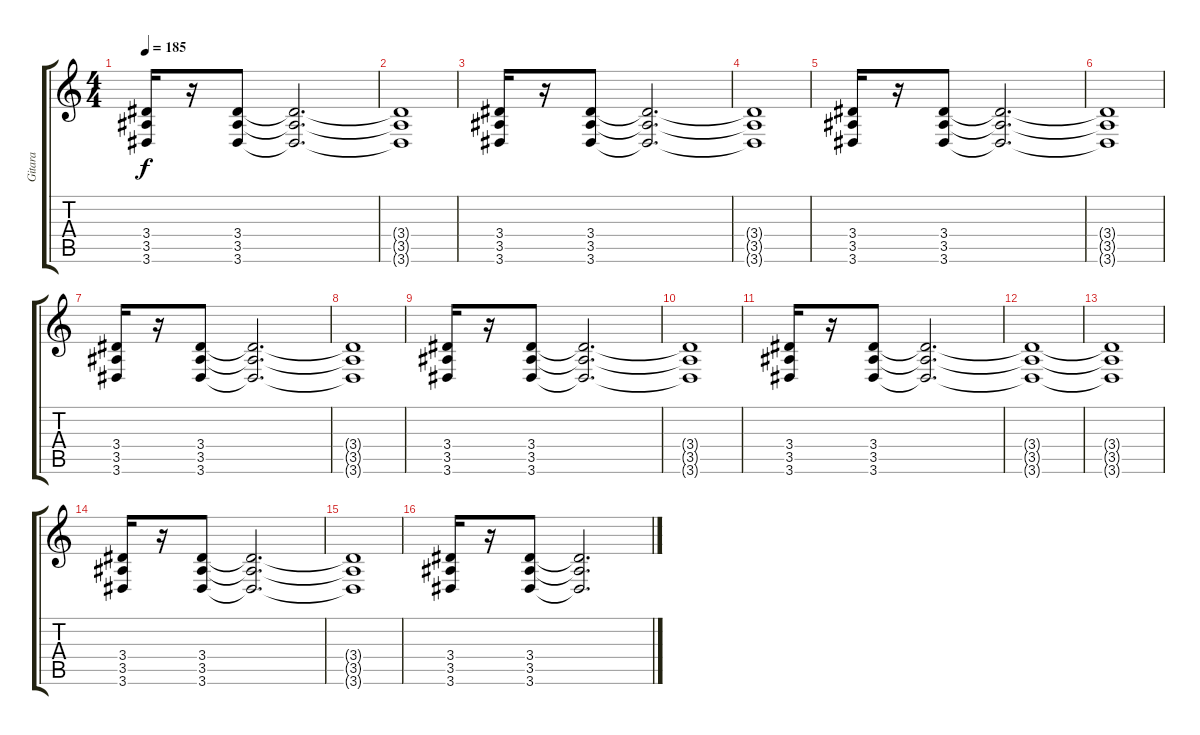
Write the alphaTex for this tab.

\track ("Gitara" "Gitara") {instrument distortionguitar}
\staff {score tabs}
\tuning (D4 A3 F3 C3 G2 C2) {hide}
\ts (4 4)
\tempo 185
\clef g2
\ks c
(3.4 3.5 3.6).16{dy f} r.16 (3.4 3.5 3.6).8 (3.4{t} 3.5{t} 3.6{t}).2{d} |
(3.4{t} 3.5{t} 3.6{t}).1 |
(3.4 3.5 3.6).16 r.16 (3.4 3.5 3.6).8 (3.4{t} 3.5{t} 3.6{t}).2{d} |
(3.4{t} 3.5{t} 3.6{t}).1 |
(3.4 3.5 3.6).16 r.16 (3.4 3.5 3.6).8 (3.4{t} 3.5{t} 3.6{t}).2{d} |
(3.4{t} 3.5{t} 3.6{t}).1 |
(3.4 3.5 3.6).16 r.16 (3.4 3.5 3.6).8 (3.4{t} 3.5{t} 3.6{t}).2{d} |
(3.4{t} 3.5{t} 3.6{t}).1 |
(3.4 3.5 3.6).16 r.16 (3.4 3.5 3.6).8 (3.4{t} 3.5{t} 3.6{t}).2{d} |
(3.4{t} 3.5{t} 3.6{t}).1 |
(3.4 3.5 3.6).16 r.16 (3.4 3.5 3.6).8 (3.4{t} 3.5{t} 3.6{t}).2{d} |
(3.4{t} 3.5{t} 3.6{t}).1 |
(3.4{t} 3.5{t} 3.6{t}).1 |
(3.4 3.5 3.6).16 r.16 (3.4 3.5 3.6).8 (3.4{t} 3.5{t} 3.6{t}).2{d} |
(3.4{t} 3.5{t} 3.6{t}).1 |
(3.4 3.5 3.6).16 r.16 (3.4 3.5 3.6).8 (3.4{t} 3.5{t} 3.6{t}).2{d}
